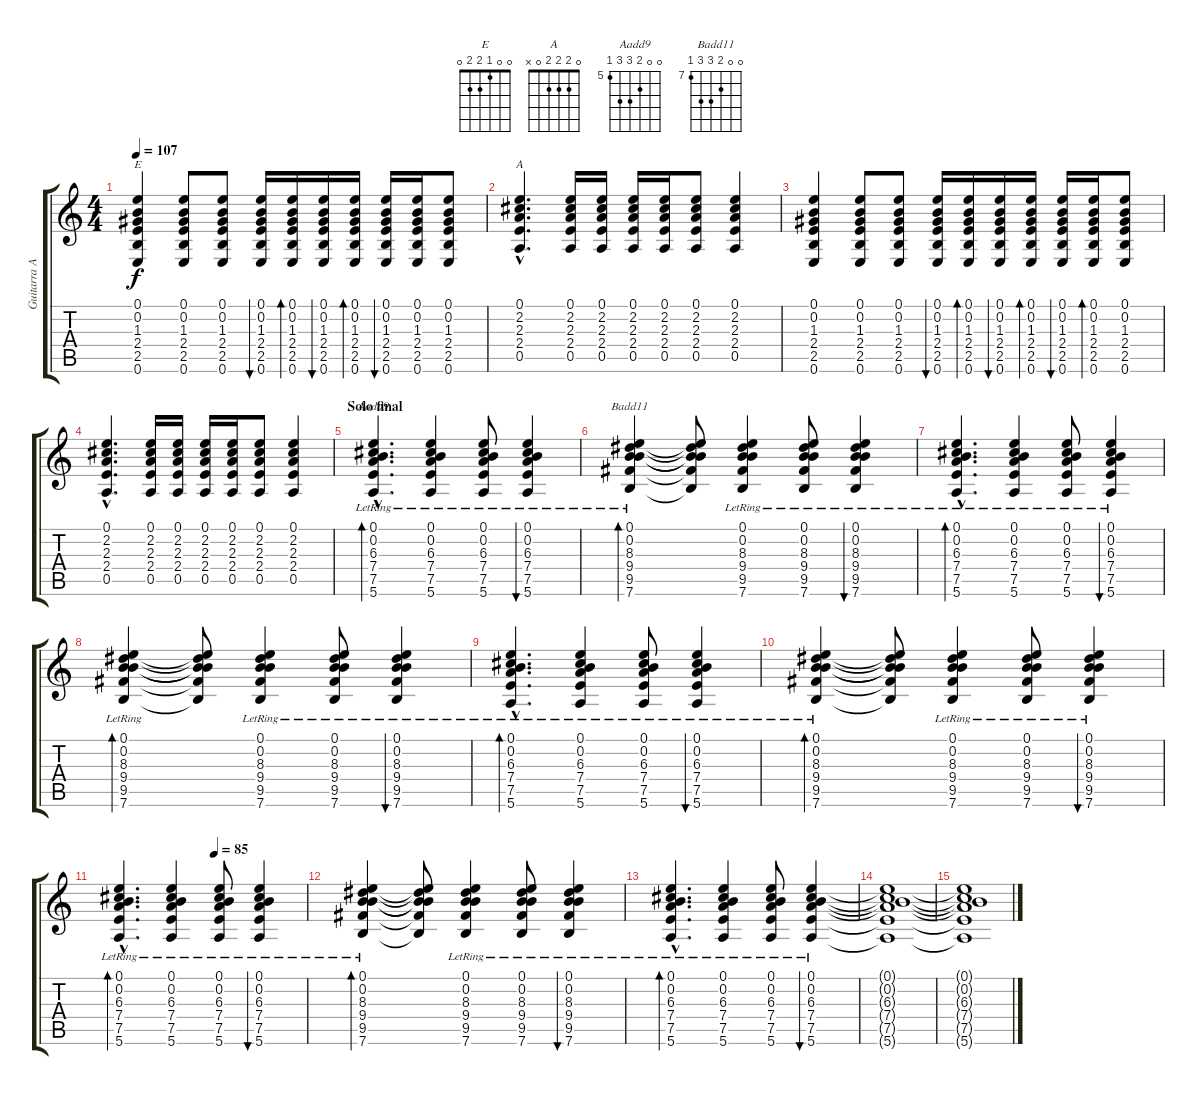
\track ("Guitarra Acompañamiento" "Guitarra A") {instrument acousticguitarsteel}
\staff {score tabs}
\tuning (E4 B3 G3 D3 A2 E2) {hide}
\chord ("E" 0 0 1 2 2 0)
\chord ("A" 0 2 2 2 0 x)
\chord ("Aadd9" 0 0 6 7 7 5) {firstfret 5}
\chord ("Badd11" 0 0 8 9 9 7) {firstfret 7}
\ts (4 4)
\tempo 107
\clef g2
\ks c
(0.1 0.2 1.3 2.4 2.5 0.6).4{ch "E" dy f} (0.1 0.2 1.3 2.4 2.5 0.6).8 (0.1 0.2 1.3 2.4 2.5 0.6).8 (0.1 0.2 1.3 2.4 2.5 0.6).16{bu 240} (0.1 0.2 1.3 2.4 2.5 0.6).16{bd 240} (0.1 0.2 1.3 2.4 2.5 0.6).16{bu 240} (0.1 0.2 1.3 2.4 2.5 0.6).16{bd 240} (0.1 0.2 1.3 2.4 2.5 0.6).16{bu 240} (0.1 0.2 1.3 2.4 2.5 0.6).16 (0.1 0.2 1.3 2.4 2.5 0.6).8 |
(0.1{hac} 2.2{hac} 2.3{hac} 2.4{hac} 0.5{hac}).4{d ch "A"} (0.1 2.2 2.3 2.4 0.5).16 (0.1 2.2 2.3 2.4 0.5).16 (0.1 2.2 2.3 2.4 0.5).16 (0.1 2.2 2.3 2.4 0.5).16 (0.1 2.2 2.3 2.4 0.5).8 (0.1 2.2 2.3 2.4 0.5).4 |
(0.1 0.2 1.3 2.4 2.5 0.6).4 (0.1 0.2 1.3 2.4 2.5 0.6).8 (0.1 0.2 1.3 2.4 2.5 0.6).8 (0.1 0.2 1.3 2.4 2.5 0.6).16{bu 240} (0.1 0.2 1.3 2.4 2.5 0.6).16{bd 240} (0.1 0.2 1.3 2.4 2.5 0.6).16{bu 240} (0.1 0.2 1.3 2.4 2.5 0.6).16{bd 240} (0.1 0.2 1.3 2.4 2.5 0.6).16{bu 240} (0.1 0.2 1.3 2.4 2.5 0.6).16{bd 240} (0.1 0.2 1.3 2.4 2.5 0.6).8 |
(0.1{hac} 2.2{hac} 2.3{hac} 2.4{hac} 0.5{hac}).4{d} (0.1 2.2 2.3 2.4 0.5).16 (0.1 2.2 2.3 2.4 0.5).16 (0.1 2.2 2.3 2.4 0.5).16 (0.1 2.2 2.3 2.4 0.5).16 (0.1 2.2 2.3 2.4 0.5).8 (0.1 2.2 2.3 2.4 0.5).4 |
\section ("" "Solo final")
(0.1{hac lr} 0.2{hac lr} 6.3{hac lr} 7.4{hac lr} 7.5{hac lr} 5.6{hac lr}).4{d bd 120 ch "Aadd9"} (0.1{lr} 0.2{lr} 6.3{lr} 7.4{lr} 7.5{lr} 5.6{lr}).4 (0.1{lr} 0.2{lr} 6.3{lr} 7.4{lr} 7.5{lr} 5.6{lr}).8 (0.1{lr} 0.2{lr} 6.3{lr} 7.4{lr} 7.5{lr} 5.6{lr}).4{bu 60} |
(0.1{lr} 0.2{lr} 8.3{lr} 9.4{lr} 9.5{lr} 7.6{lr}).4{bd 120 ch "Badd11"} (0.1{t} 0.2{t} 8.3{t} 9.4{t} 9.5{t} 7.6{t}).8 (0.1{lr} 0.2{lr} 8.3{lr} 9.4{lr} 9.5{lr} 7.6{lr}).4 (0.1{lr} 0.2{lr} 8.3{lr} 9.4{lr} 9.5{lr} 7.6{lr}).8 (0.1{lr} 0.2{lr} 8.3{lr} 9.4 9.5{lr} 7.6{lr}).4{bu 60} |
(0.1{hac lr} 0.2{hac lr} 6.3{hac lr} 7.4{hac lr} 7.5{hac lr} 5.6{hac lr}).4{d bd 120} (0.1{lr} 0.2{lr} 6.3{lr} 7.4{lr} 7.5{lr} 5.6{lr}).4 (0.1{lr} 0.2{lr} 6.3{lr} 7.4{lr} 7.5{lr} 5.6{lr}).8 (0.1{lr} 0.2{lr} 6.3{lr} 7.4{lr} 7.5{lr} 5.6{lr}).4{bu 60} |
(0.1{lr} 0.2{lr} 8.3{lr} 9.4{lr} 9.5{lr} 7.6{lr}).4{bd 120} (0.1{t} 0.2{t} 8.3{t} 9.4{t} 9.5{t} 7.6{t}).8 (0.1{lr} 0.2{lr} 8.3{lr} 9.4{lr} 9.5{lr} 7.6{lr}).4 (0.1{lr} 0.2{lr} 8.3{lr} 9.4{lr} 9.5{lr} 7.6{lr}).8 (0.1{lr} 0.2{lr} 8.3{lr} 9.4 9.5{lr} 7.6{lr}).4{bu 60} |
(0.1{hac lr} 0.2{hac lr} 6.3{hac lr} 7.4{hac lr} 7.5{hac lr} 5.6{hac lr}).4{d bd 120} (0.1{lr} 0.2{lr} 6.3{lr} 7.4{lr} 7.5{lr} 5.6{lr}).4 (0.1{lr} 0.2{lr} 6.3{lr} 7.4{lr} 7.5{lr} 5.6{lr}).8 (0.1{lr} 0.2{lr} 6.3{lr} 7.4{lr} 7.5{lr} 5.6{lr}).4{bu 60} |
(0.1{lr} 0.2{lr} 8.3{lr} 9.4{lr} 9.5{lr} 7.6{lr}).4{bd 120} (0.1{t} 0.2{t} 8.3{t} 9.4{t} 9.5{t} 7.6{t}).8 (0.1{lr} 0.2{lr} 8.3{lr} 9.4{lr} 9.5{lr} 7.6{lr}).4 (0.1{lr} 0.2{lr} 8.3{lr} 9.4{lr} 9.5{lr} 7.6{lr}).8 (0.1{lr} 0.2{lr} 8.3{lr} 9.4 9.5{lr} 7.6{lr}).4{bu 60} |
\tempo (85 0.5)
(0.1{hac lr} 0.2{hac lr} 6.3{hac lr} 7.4{hac lr} 7.5{hac lr} 5.6{hac lr}).4{d bd 120} (0.1{lr} 0.2{lr} 6.3{lr} 7.4{lr} 7.5{lr} 5.6{lr}).4 (0.1{lr} 0.2{lr} 6.3{lr} 7.4{lr} 7.5{lr} 5.6{lr}).8 (0.1{lr} 0.2{lr} 6.3{lr} 7.4{lr} 7.5{lr} 5.6{lr}).4{bu 60} |
(0.1{lr} 0.2{lr} 8.3{lr} 9.4{lr} 9.5{lr} 7.6{lr}).4{bd 120} (0.1{t} 0.2{t} 8.3{t} 9.4{t} 9.5{t} 7.6{t}).8 (0.1{lr} 0.2{lr} 8.3{lr} 9.4{lr} 9.5{lr} 7.6{lr}).4 (0.1{lr} 0.2{lr} 8.3{lr} 9.4{lr} 9.5{lr} 7.6{lr}).8 (0.1{lr} 0.2{lr} 8.3{lr} 9.4 9.5{lr} 7.6{lr}).4{bu 60} |
(0.1{hac lr} 0.2{hac lr} 6.3{hac lr} 7.4{hac lr} 7.5{hac lr} 5.6{hac lr}).4{d bd 120} (0.1{lr} 0.2{lr} 6.3{lr} 7.4{lr} 7.5{lr} 5.6{lr}).4 (0.1{lr} 0.2{lr} 6.3{lr} 7.4{lr} 7.5{lr} 5.6{lr}).8 (0.1{lr} 0.2{lr} 6.3{lr} 7.4{lr} 7.5{lr} 5.6{lr}).4{bu 60} |
(0.1{t} 0.2{t} 6.3{t} 7.4{t} 7.5{t} 5.6{t}).1 |
(0.1{t} 0.2{t} 6.3{t} 7.4{t} 7.5{t} 5.6{t}).1
